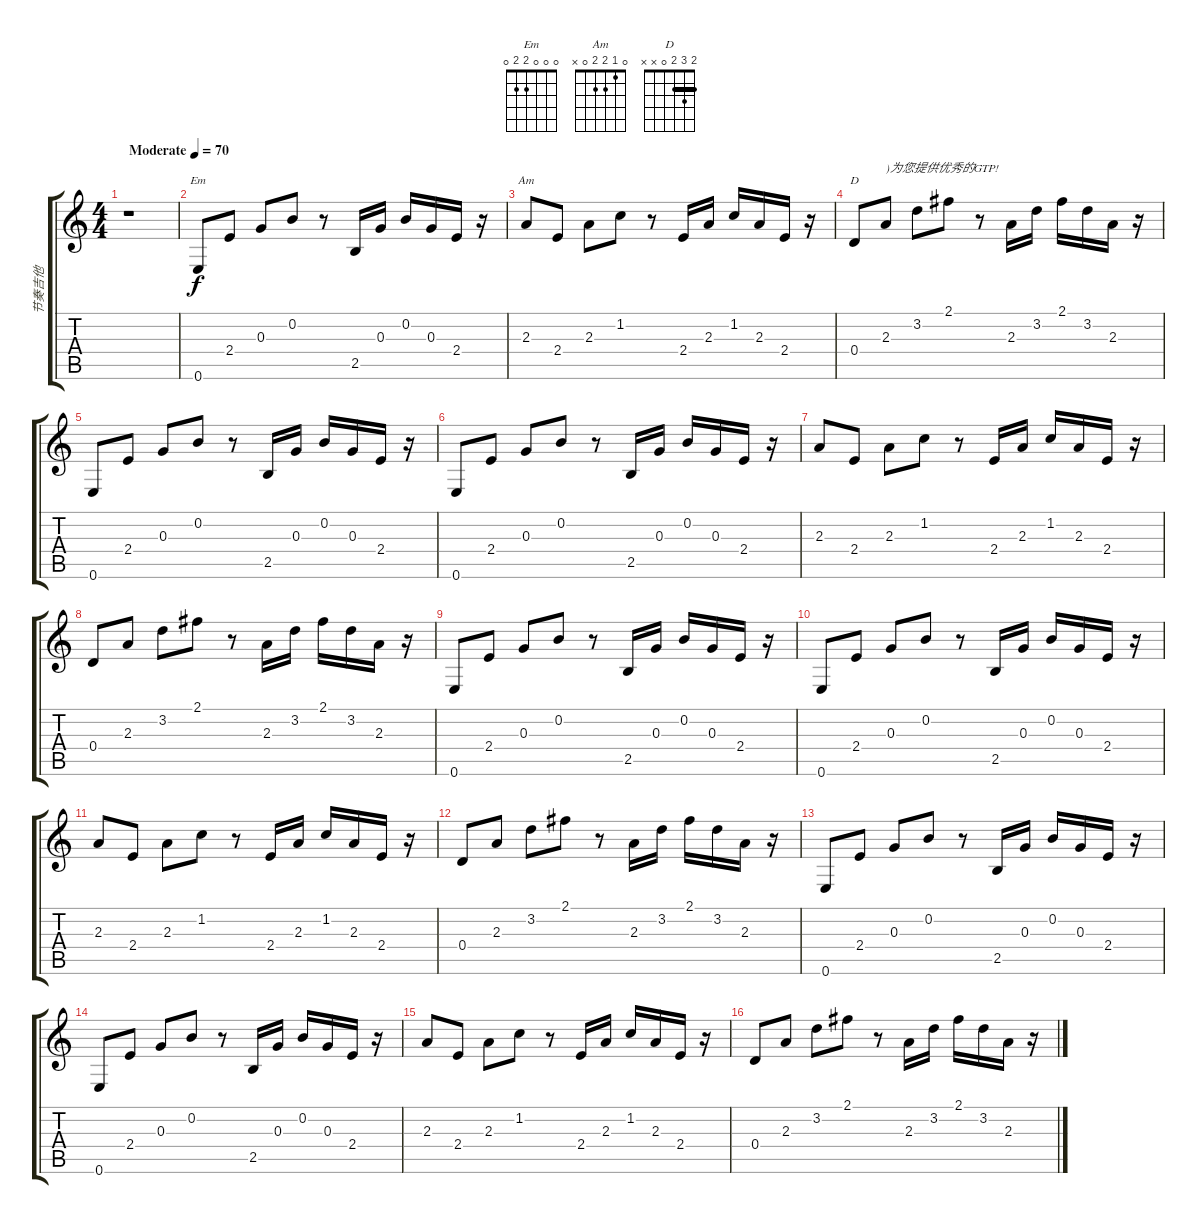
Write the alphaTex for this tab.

\track ("节奏吉他" "节奏吉他") {instrument acousticguitarsteel}
\staff {score tabs}
\tuning (E4 B3 G3 D3 A2 E2) {hide}
\chord ("Em" 0 0 0 2 2 0)
\chord ("Am" 0 1 2 2 0 x)
\chord ("D" 2 3 2 0 x x) {barre 2}
\ts (4 4)
\tempo (70 "Moderate")
\clef g2
\ks c
r.1{dy f instrument acousticguitarsteel} |
0.6.8{ch "Em"} 2.4.8 0.3.8 0.2.8 r.8 2.5.16 0.3.16 0.2.16 0.3.16 2.4.16 r.16 |
2.3.8{ch "Am"} 2.4.8 2.3.8 1.2.8 r.8 2.4.16 2.3.16 1.2.16 2.3.16 2.4.16 r.16 |
0.4.8{ch "D"} 2.3.8{txt ")为您提供优秀的GTP!"} 3.2.8 2.1.8 r.8 2.3.16 3.2.16 2.1.16 3.2.16 2.3.16 r.16 |
0.6.8 2.4.8 0.3.8 0.2.8 r.8 2.5.16 0.3.16 0.2.16 0.3.16 2.4.16 r.16 |
0.6.8 2.4.8 0.3.8 0.2.8 r.8 2.5.16 0.3.16 0.2.16 0.3.16 2.4.16 r.16 |
2.3.8 2.4.8 2.3.8 1.2.8 r.8 2.4.16 2.3.16 1.2.16 2.3.16 2.4.16 r.16 |
0.4.8 2.3.8 3.2.8 2.1.8 r.8 2.3.16 3.2.16 2.1.16 3.2.16 2.3.16 r.16 |
0.6.8 2.4.8 0.3.8 0.2.8 r.8 2.5.16 0.3.16 0.2.16 0.3.16 2.4.16 r.16 |
0.6.8 2.4.8 0.3.8 0.2.8 r.8 2.5.16 0.3.16 0.2.16 0.3.16 2.4.16 r.16 |
2.3.8 2.4.8 2.3.8 1.2.8 r.8 2.4.16 2.3.16 1.2.16 2.3.16 2.4.16 r.16 |
0.4.8 2.3.8 3.2.8 2.1.8 r.8 2.3.16 3.2.16 2.1.16 3.2.16 2.3.16 r.16 |
0.6.8 2.4.8 0.3.8 0.2.8 r.8 2.5.16 0.3.16 0.2.16 0.3.16 2.4.16 r.16 |
0.6.8 2.4.8 0.3.8 0.2.8 r.8 2.5.16 0.3.16 0.2.16 0.3.16 2.4.16 r.16 |
2.3.8 2.4.8 2.3.8 1.2.8 r.8 2.4.16 2.3.16 1.2.16 2.3.16 2.4.16 r.16 |
0.4.8 2.3.8 3.2.8 2.1.8 r.8 2.3.16 3.2.16 2.1.16 3.2.16 2.3.16 r.16
